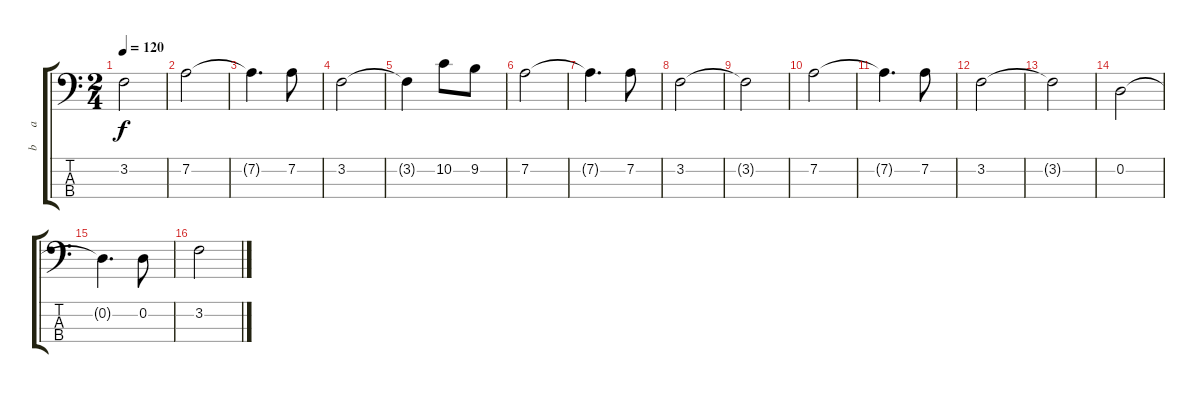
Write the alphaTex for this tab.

\track ("b      a       s      s" "b      a  ") {instrument electricbassfinger}
\staff {score tabs}
\tuning (G2 D2 A1 E1) {hide}
\ts (2 4)
\tempo 120
\clef f4
\ks c
3.2{t}.2{dy f} |
7.2.2 |
7.2{t}.4{d} 7.2.8 |
3.2.2 |
3.2{t}.4 10.2.8 9.2.8 |
7.2.2 |
7.2{t}.4{d} 7.2.8 |
3.2.2 |
3.2{t}.2 |
7.2.2 |
7.2{t}.4{d} 7.2.8 |
3.2.2 |
3.2{t}.2 |
0.2.2 |
0.2{t}.4{d} 0.2.8 |
3.2.2
